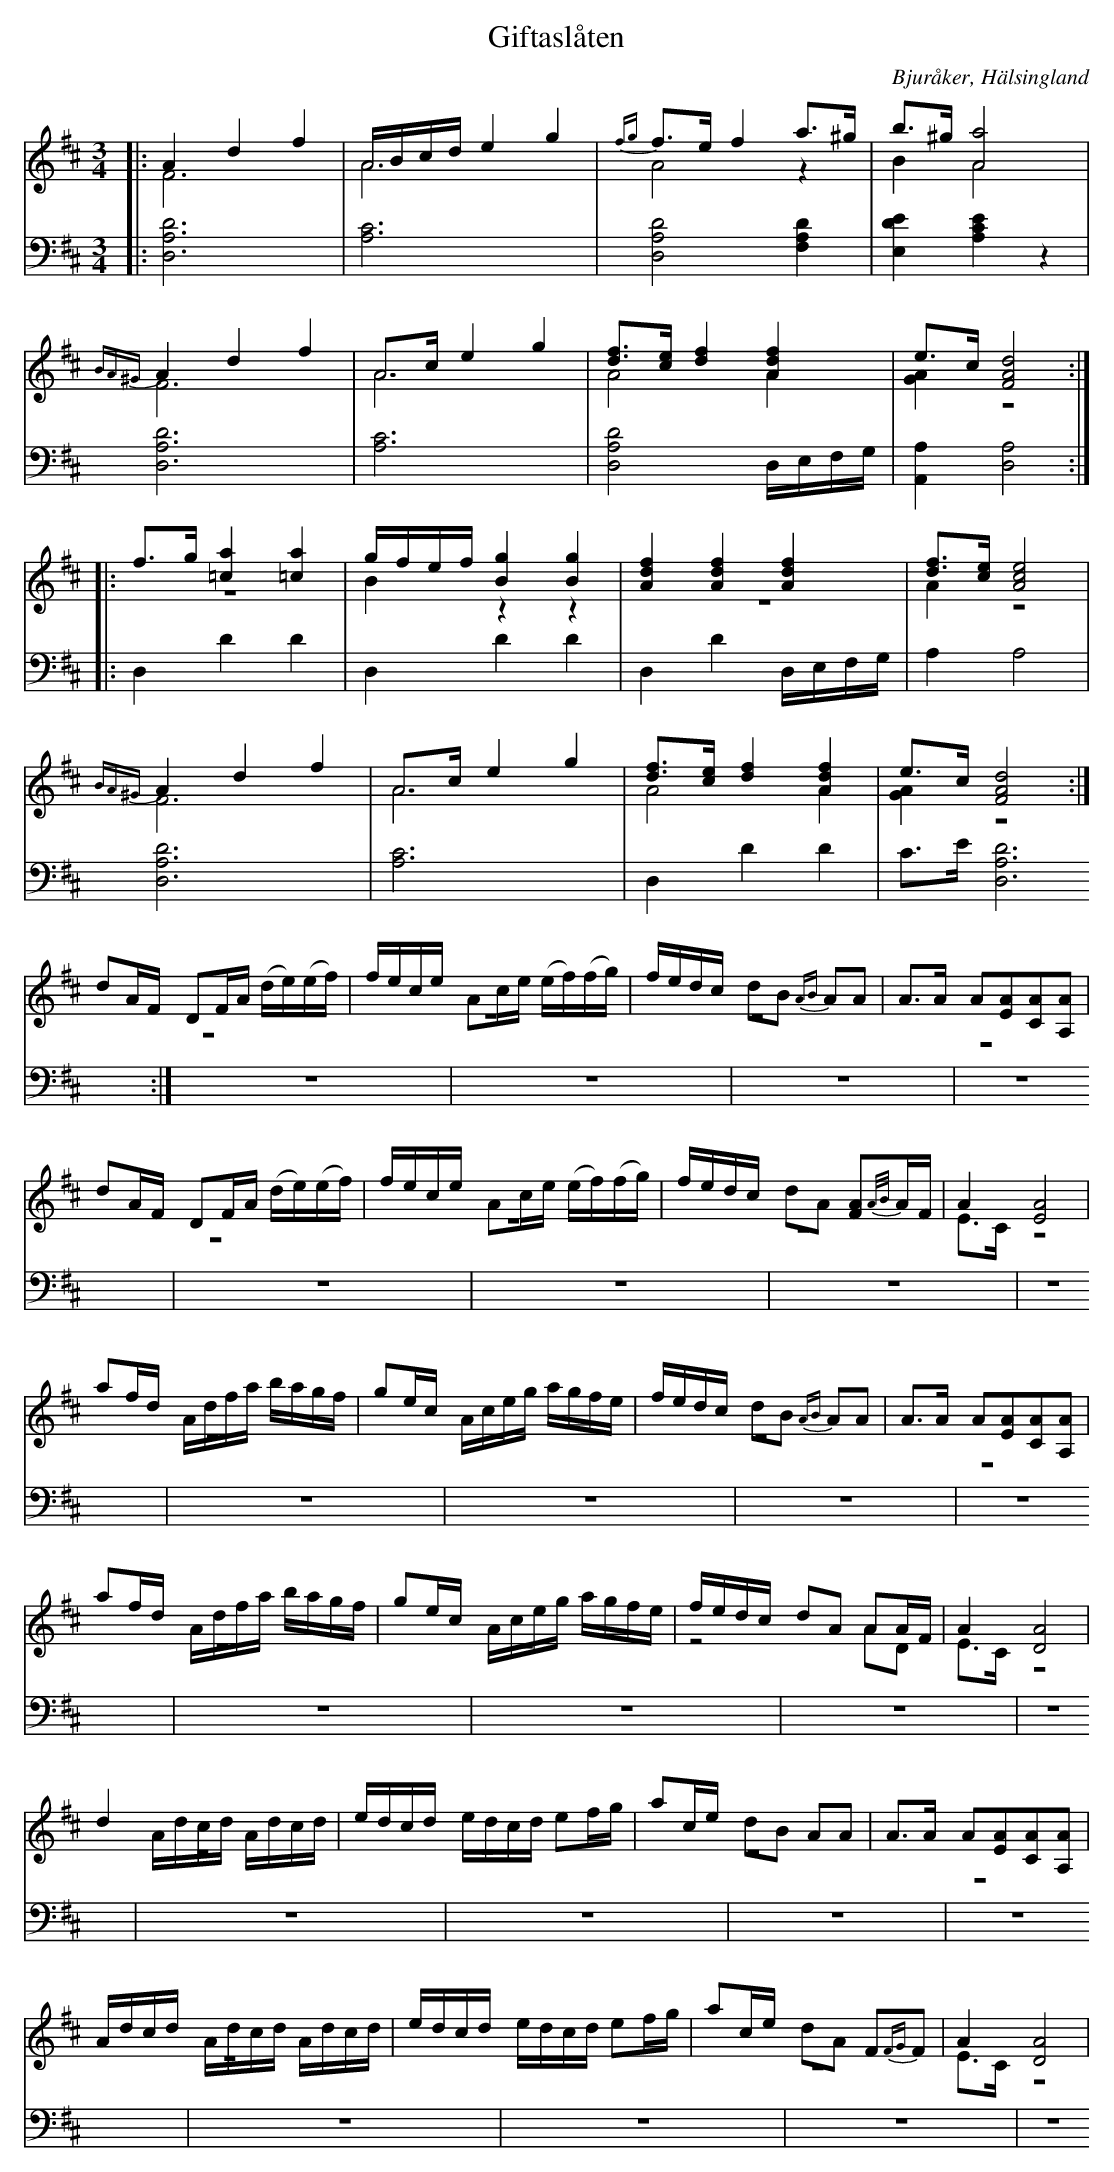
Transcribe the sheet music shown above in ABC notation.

X:1
T: Giftaslåten
O: Bjuråker, Hälsingland
M: 3/4
L: 1/8
K: D
V:1
V:2 merge
V:3
V:1
|: A2 d2 f2|A/B/c/d/ e2 g2|{fg}f>e f2 a>^g |b>^g [A4a4]|
 {BA^G}A2 d2 f2|A>c e2 g2|[df]>[ce] [d2f2] [A2d2f2]| e>c [F4A4d4]:|
|:f>g [=c2a2] [=c2a2]|g/f/e/f/ [B2g2] [B2g2]|[A2d2f2] [A2d2f2] [A2d2f2] |[df]>[ce] [A4c4e4]|
{BA^G}A2 d2 f2|A>c e2 g2|[df]>[ce] [d2f2] [A2d2f2]| e>c [F4A4d4]:|
dA/F/ DF/A/  (d/e/)(e/f/)|f/e/c/e/ Ac/e/ (e/f/)(f/g/)|f/e/d/c/ dB {AB}AA|A>A A[EA][CA][A,A]|
dA/F/ DF/A/ (d/e/)(e/f/)|f/e/c/e/ Ac/e/ (e/f/)(f/g/)|f/e/d/c/ dA [FA]{A/B/}A/F/|A2 [E4A4]|
af/d/ A/d/f/a/  b/a/g/f/| ge/c/ A/c/e/g/ a/g/f/e/|f/e/d/c/ dB {AB}AA|A>A A[EA][CA][A,A]|
af/d/ A/d/f/a/ b/a/g/f/|ge/c/ A/c/e/g/ a/g/f/e/|f/e/d/c/ dA AA/F/| A2 [D4A4]|
d2 A/d/c/d/ A/d/c/d/|e/d/c/d/ e/d/c/d/ ef/g/|ac/e/ dB AA|A>A A[EA][CA][A,A]|
A/d/c/d/ A/d/c/d/ A/d/c/d/|e/d/c/d/ e/d/c/d/ ef/g/| ac/e/ dA F{FG}F|A2 [D4A4]|
V:2
|: F6| A6|A4 z2|B2 A4|
F6| A6|A4 A2|[G2A2] z4:|
|:z6|B2 z2 z2|z6|A2 z4|
F6|A6|A4 A2|[G2A2] z4:|
z6|z6|z6|z6|
z6|z6|z6|E>C z4|
z6|z6|z6|z6|
z6|z6|z4 AD|E>C z4|
z6|z6|z6|z6|
z6|z6|z6|E>C z4|
V:4 clef bass
|: [D,6A,6D6]| [A,6C6]|[D,4A,4D4] [F,2A,2D2]|[E,2D2E2] [A,2C2E2] z2|
[D,6A,6D6]| [A,6C6]|[D,4A,4D4] D,/E,/F,/G,/|[A,,2A,2] [D,4A,4] :|
|:D,2 D2 D2|D,2 D2 D2|D,2 D2 D,/E,/F,/G,/|A,2 A,4|
[D,6A,6D6]|[A,6C6]| D,2 D2 D2|C>E [D,6A,6D6] :|
z6|z6|z6|z6|
z6|z6|z6|z6|
z6|z6|z6|z6|
z6|z6|z6|z6|
z6|z6|z6|z6|
z6|z6|z6|z6|
